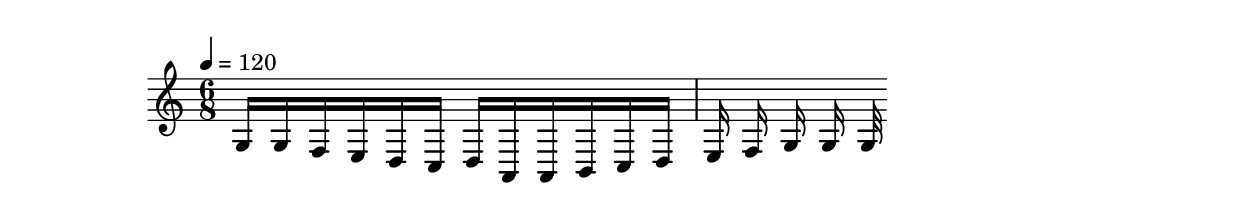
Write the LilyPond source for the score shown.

\relative c' {
  \clef treble
  \time 6/8
  \tempo 4=120
  
  g16 g16 f16 e16 |
  d16 c16 d16 a16 |
  a16 b16 c16 d16 |
  e16 f16 g16 g16 |
  32
}
